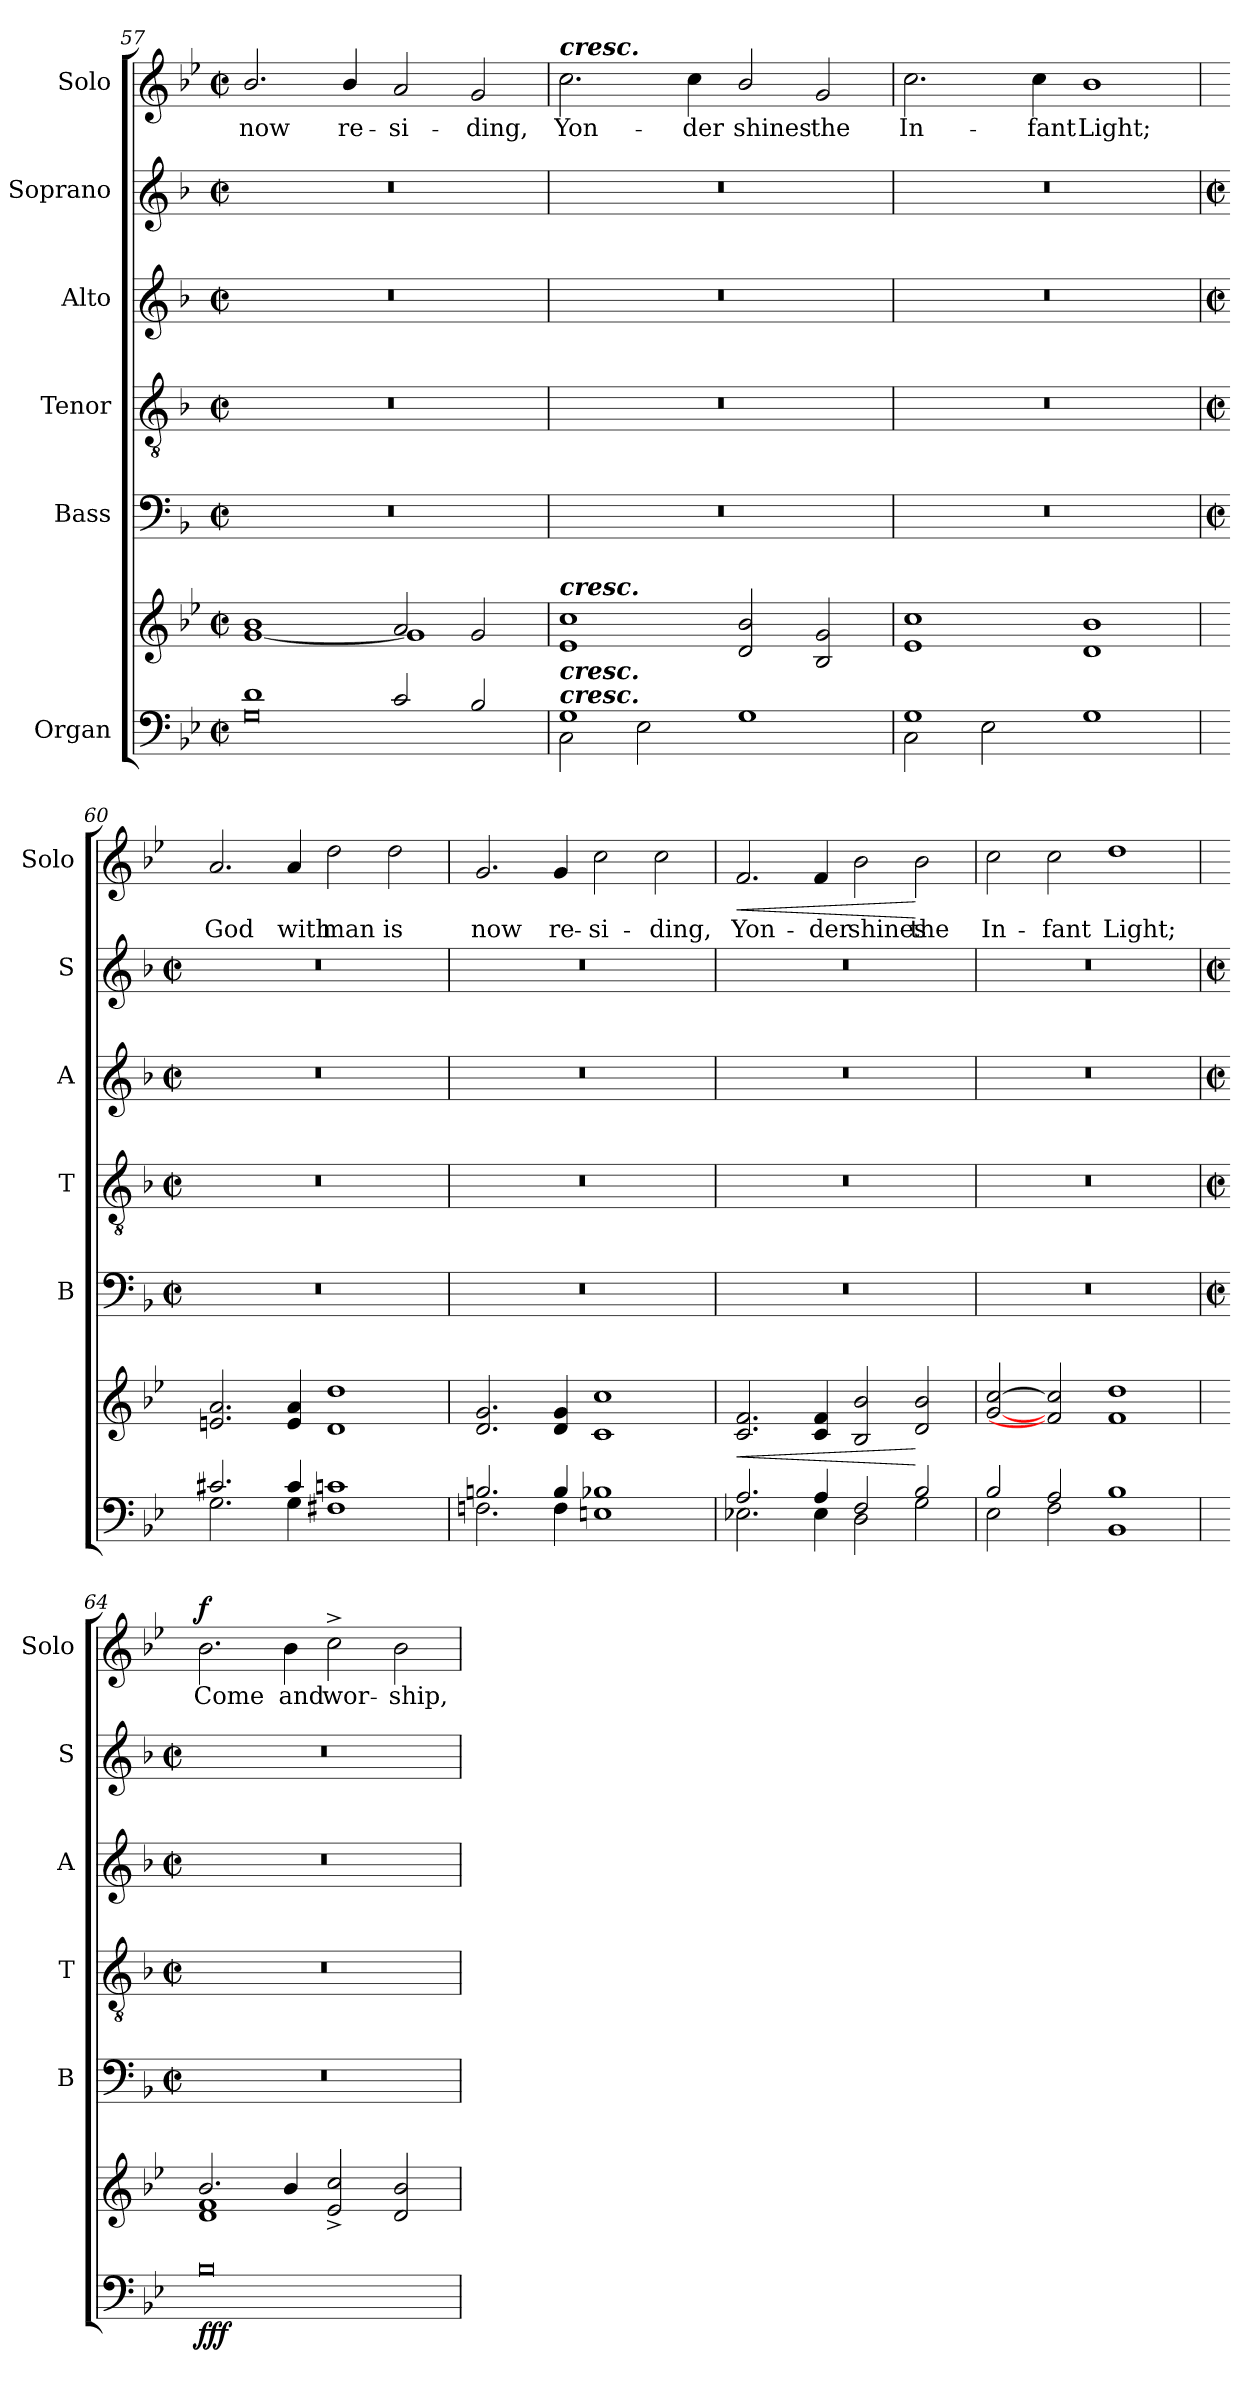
**kern	**kern	**dynam	**kern	**kern	**kern	**kern	**kern	**text	**dynam
*part6	*part6	*part6	*part5	*part4	*part3	*part2	*part1	*part1	*part1
*staff7	*staff6	*staff6/7	*staff5	*staff4	*staff3	*staff2	*staff1	*staff1	*staff1
*I"Organ	*	*	*I"Bass	*I"Tenor	*I"Alto	*I"Soprano	*I"Solo	*	*
*	*	*	*I'B	*I'T	*I'A	*I'S	*I'Solo	*	*
*clefF4	*clefG2	*	*clefF4	*clefGv2	*clefG2	*clefG2	*clefG2	*	*
*k[b-e-]	*k[b-e-]	*	*k[b-]	*k[b-]	*k[b-]	*k[b-]	*k[b-e-]	*	*
*B-:	*B-:	*	*F:	*F:	*F:	*F:	*B-:	*	*
*M4/2	*M4/2	*	*M4/2	*M4/2	*M4/2	*M4/2	*M4/2	*	*
*met(c|)	*met(c|)	*	*met(c|)	*met(c|)	*met(c|)	*met(c|)	*met(c|)	*	*
=57	=57	=57	=57	=57	=57	=57	=57	=57	=57
*^	*^	*	*	*	*	*	*	*	*
!	!	!	!	!	!	!	!	!	!	!LO:LY:b	!
1d/	0G\	1b-/	[1g\	.	0r	0r	0r	0r	2.b-/	now	.
!	!	!	!	!	!	!	!	!	!	!LO:LY:b	!
.	.	.	.	.	.	.	.	.	4b-/	re-	.
!	!	!	!	!	!	!	!	!	!	!LO:LY:b	!
2c/	.	2a/	1g\]	.	.	.	.	.	2a	-si-	.
!	!	!	!	!	!	!	!	!	!	!LO:LY:b	!
2B-/	.	2g/	.	.	.	.	.	.	2g	-ding,	.
=58	=58	=58	=58	=58	=58	=58	=58	=58	=58	=58	=58
!	!	!	!	!	!	!	!	!	!LO:TX:a:Bi:t=cresc.	!	!
!	!	!LO:TX:a:Bi:t=cresc.	!	!	!	!	!	!	!	!	!
!LO:TX:a:Bi:t=cresc.	!	!	!	!	!	!	!	!	!	!	!
!LO:TX:a:Bi:t=cresc.	!	!	!	!	!	!	!	!	!	!	!
!	!	!	!	!	!	!	!	!	!	!LO:LY:b	!
1G/	2C\	1e-/ 1cc/	0ryy	.	0r	0r	0r	0r	2.cc	Yon-	.
.	2E-\	.	.	.	.	.	.	.	.	.	.
!	!	!	!	!	!	!	!	!	!	!LO:LY:b	!
.	.	.	.	.	.	.	.	.	4cc	-der	.
!	!	!	!	!	!	!	!	!	!	!LO:LY:b	!
1ryy	1G\	2d/ 2b-/	.	.	.	.	.	.	2b-/	shines	.
!	!	!	!	!	!	!	!	!	!	!LO:LY:b	!
.	.	2B-/ 2g/	.	.	.	.	.	.	2g	the	.
=59	=59	=59	=59	=59	=59	=59	=59	=59	=59	=59	=59
!	!	!	!	!	!	!	!	!	!	!LO:LY:b	!
1G/	2C\	1e-/ 1cc/	0ryy	.	0r	0r	0r	0r	2.cc	In-	.
.	2E-\	.	.	.	.	.	.	.	.	.	.
!	!	!	!	!	!	!	!	!	!	!LO:LY:b	!
.	.	.	.	.	.	.	.	.	4cc	-fant	.
!	!	!	!	!	!	!	!	!	!	!LO:LY:b	!
1ryy	1G\	1d/ 1b-/	.	.	.	.	.	.	1b-	Light;	.
*	*	*v	*v	*	*	*	*	*	*	*	*
!!LO:LB:g=z
=60	=60	=60	=60	=60	=60	=60	=60	=60	=60	=60
*	*	*	*	*M4/2	*M4/2	*M4/2	*M4/2	*	*	*
*	*	*	*	*met(c|)	*met(c|)	*met(c|)	*met(c|)	*	*	*
!	!	!	!	!	!	!	!	!	!LO:LY:b	!
2.c#X/	2.G\	2.en 2.a	.	0r	0r	0r	0r	2.a	God	.
!	!	!	!	!	!	!	!	!	!LO:LY:b	!
4c#/	4G\	4e 4a	.	.	.	.	.	4a	with	.
!	!	!	!	!	!	!	!	!	!LO:LY:b	!
1cn/	1F#X\	1d 1dd	.	.	.	.	.	2dd	man	.
!	!	!	!	!	!	!	!	!	!LO:LY:b	!
.	.	.	.	.	.	.	.	2dd	is	.
=61	=61	=61	=61	=61	=61	=61	=61	=61	=61	=61
!	!	!	!	!	!	!	!	!	!LO:LY:b	!
2.Bn/	2.Fn\	2.d 2.g	.	0r	0r	0r	0r	2.g	now	.
!	!	!	!	!	!	!	!	!	!LO:LY:b	!
4B/	4F\	4d 4g	.	.	.	.	.	4g	re-	.
!	!	!	!	!	!	!	!	!	!LO:LY:b	!
1B-X/	1En\	1c 1cc	.	.	.	.	.	2cc	-si-	.
!	!	!	!	!	!	!	!	!	!LO:LY:b	!
.	.	.	.	.	.	.	.	2cc	-ding,	.
=62	=62	=62	=62	=62	=62	=62	=62	=62	=62	=62
!	!	!	!LO:HP:b	!	!	!	!	!	!LO:LY:b	!LO:HP:b
2.A/	2.E-X\	2.c 2.f	<	0r	0r	0r	0r	2.f	Yon-	<
!	!	!	!	!	!	!	!	!	!LO:LY:b	!
4A/	4E-\	4c 4f	.	.	.	.	.	4f	-der	.
!	!	!	!	!	!	!	!	!	!LO:LY:b	!
2F/	2D\	2B- 2b-	.	.	.	.	.	2b-	shines	.
!	!	!	!	!	!	!	!	!	!LO:LY:b	!
2B-/	2G\	2d 2b-	[	.	.	.	.	2b-	the	[
=63	=63	=63	=63	=63	=63	=63	=63	=63	=63	=63
!	!	!	!	!	!	!	!	!	!LO:LY:b	!
2B-/	2E-\	[2g [2cc	.	0r	0r	0r	0r	2cc	In-	.
!	!	!	!	!	!	!	!	!	!LO:LY:b	!
2A/	2F\	2f] 2cc]	.	.	.	.	.	2cc	-fant	.
!	!	!	!	!	!	!	!	!	!LO:LY:b	!
1B-/	1BB-\	1f 1dd	.	.	.	.	.	1dd	Light;	.
!!LO:LB:g=z
=64	=64	=64	=64	=64	=64	=64	=64	=64	=64	=64
*	*	*	*	*M4/2	*M4/2	*M4/2	*M4/2	*	*	*
*	*	*	*	*met(c|)	*met(c|)	*met(c|)	*met(c|)	*	*	*
*	*	*^	*	*	*	*	*	*	*	*
!	!	!	!	!LO:DY:b=2	!	!	!	!	!	!LO:LY:b	!
!	!	!	!	!LO:DY:n=1:b	!	!	!	!	!	!	!
!	!	!	!	!LO:DY:n=2:b	!	!	!	!	!	!	!LO:DY:b
0ryy	0B-\	2.b-/	1d\ 1f\	f f f	0r	0r	0r	0r	2.b-	Come	f
!	!	!	!	!	!	!	!	!	!	!LO:LY:b	!
.	.	4b-/	.	.	.	.	.	.	4b-	and	.
!	!	!	!	!	!	!	!	!	!	!LO:LY:b	!
.	.	2e-/^ 2cc/^	1ryy	.	.	.	.	.	2cc^	wor-	.
!	!	!	!	!	!	!	!	!	!	!LO:LY:b	!
.	.	2d/ 2b-/	.	.	.	.	.	.	2b-	-ship,	.
*v	*v	*	*	*	*	*	*	*	*	*	*
*	*v	*v	*	*	*	*	*	*	*	*
=	=	=	=	=	=	=	=	=	=
*-	*-	*-	*-	*-	*-	*-	*-	*-	*-
